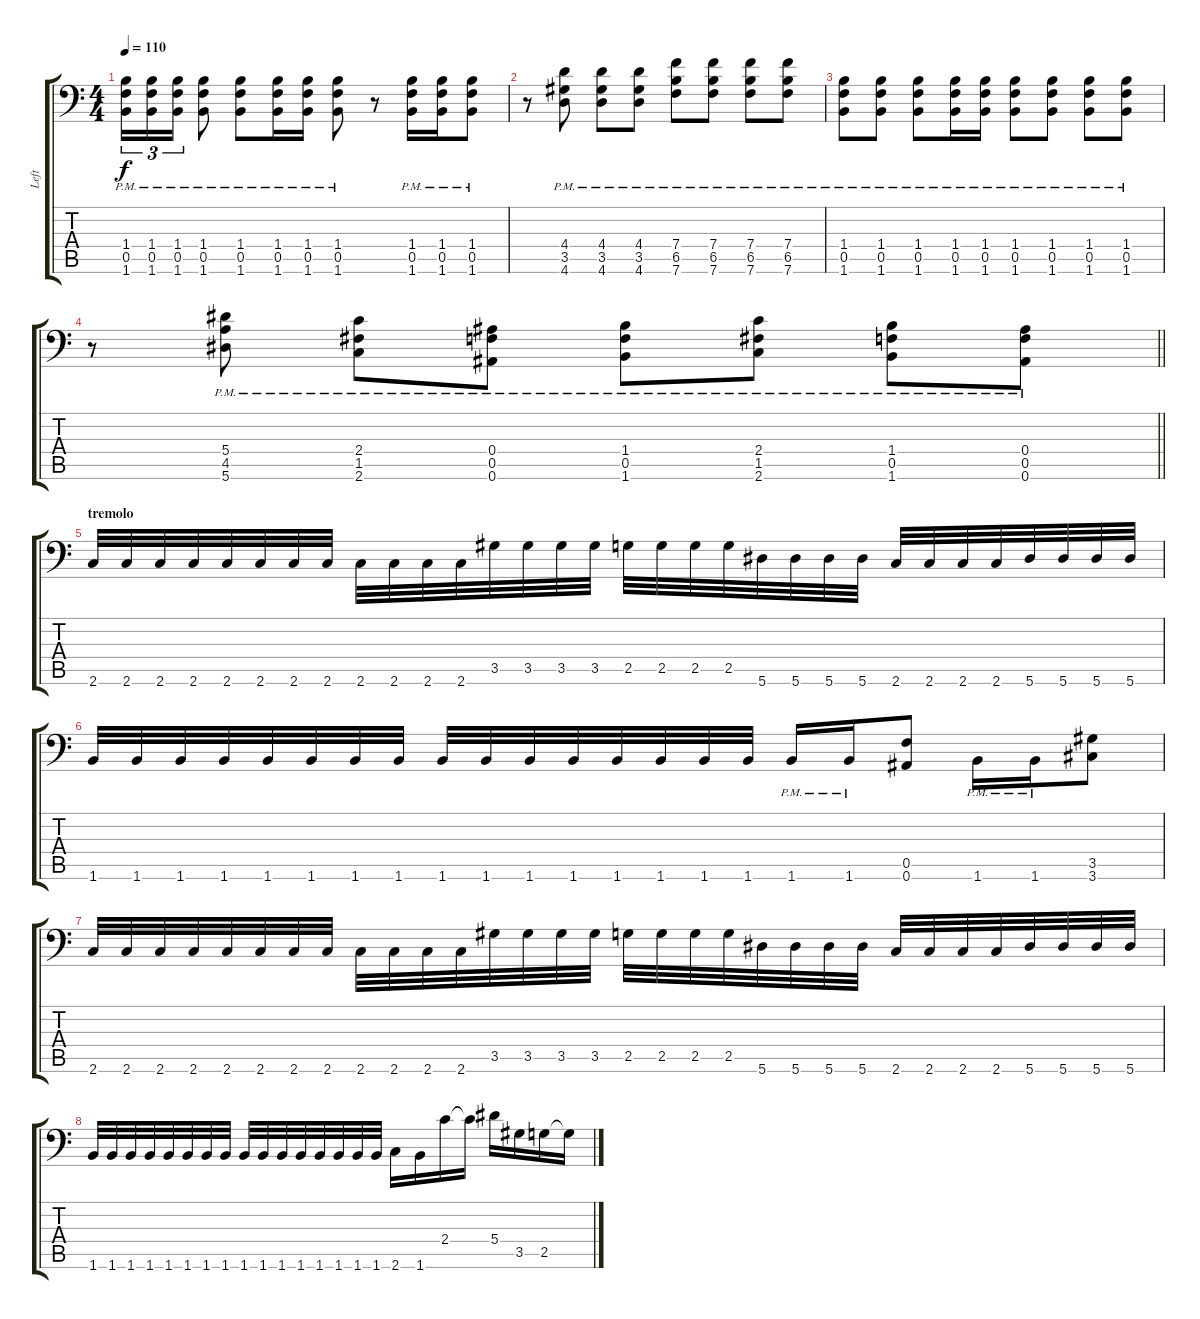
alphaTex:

\track ("Left" "Left") {instrument distortionguitar}
\staff {score tabs}
\tuning (C4 G3 Eb3 Bb2 F2 Bb1) {hide}
\ts (4 4)
\tempo 110
\clef f4
\ks c
(1.4{pm} 0.5{pm} 1.6{pm}).16{tu (3 2) dy f} (1.4{pm} 0.5{pm} 1.6{pm}).16{tu (3 2)} (1.4{pm} 0.5{pm} 1.6{pm}).16{tu (3 2)} (1.4{pm} 0.5{pm} 1.6{pm}).8 (1.4{pm} 0.5{pm} 1.6{pm}).8 (1.4{pm} 0.5{pm} 1.6{pm}).16 (1.4{pm} 0.5{pm} 1.6{pm}).16 (1.4{pm} 0.5{pm} 1.6{pm}).8 r.8 (1.4{pm} 0.5{pm} 1.6{pm}).16 (1.4{pm} 0.5{pm} 1.6{pm}).16 (1.4{pm} 0.5{pm} 1.6{pm}).8 |
r.8 (4.4{pm} 3.5{pm} 4.6{pm}).8 (4.4{pm} 3.5{pm} 4.6{pm}).8 (4.4{pm} 3.5{pm} 4.6{pm}).8 (7.4{pm} 6.5{pm} 7.6{pm}).8 (7.4{pm} 6.5{pm} 7.6{pm}).8 (7.4{pm} 6.5{pm} 7.6{pm}).8 (7.4{pm} 6.5{pm} 7.6{pm}).8 |
(1.4{pm} 0.5{pm} 1.6{pm}).8 (1.4{pm} 0.5{pm} 1.6{pm}).8 (1.4{pm} 0.5{pm} 1.6{pm}).8 (1.4{pm} 0.5{pm} 1.6{pm}).16 (1.4{pm} 0.5{pm} 1.6{pm}).16 (1.4{pm} 0.5{pm} 1.6{pm}).8 (1.4{pm} 0.5{pm} 1.6{pm}).8 (1.4{pm} 0.5{pm} 1.6{pm}).8 (1.4{pm} 0.5{pm} 1.6{pm}).8 |
\barLineRight lightlight
r.8 (5.4{pm} 4.5{pm} 5.6{pm}).8 (2.4{pm} 1.5{pm} 2.6{pm}).8 (0.4{pm} 0.5{pm} 0.6{pm}).8 (1.4{pm} 0.5{pm} 1.6{pm}).8 (2.4{pm} 1.5{pm} 2.6{pm}).8 (1.4{pm} 0.5{pm} 1.6{pm}).8 (0.4{pm} 0.5{pm} 0.6{pm}).8 |
\section ("" "tremolo")
2.6.32 2.6.32 2.6.32 2.6.32 2.6.32 2.6.32 2.6.32 2.6.32 2.6.32 2.6.32 2.6.32 2.6.32 3.5.32 3.5.32 3.5.32 3.5.32 2.5.32 2.5.32 2.5.32 2.5.32 5.6.32 5.6.32 5.6.32 5.6.32 2.6.32 2.6.32 2.6.32 2.6.32 5.6.32 5.6.32 5.6.32 5.6.32 |
1.6.32 1.6.32 1.6.32 1.6.32 1.6.32 1.6.32 1.6.32 1.6.32 1.6.32 1.6.32 1.6.32 1.6.32 1.6.32 1.6.32 1.6.32 1.6.32 1.6{pm}.16 1.6{pm}.16 (0.5 0.6).8 1.6{pm}.16 1.6{pm}.16 (3.5 3.6).8 |
2.6.32 2.6.32 2.6.32 2.6.32 2.6.32 2.6.32 2.6.32 2.6.32 2.6.32 2.6.32 2.6.32 2.6.32 3.5.32 3.5.32 3.5.32 3.5.32 2.5.32 2.5.32 2.5.32 2.5.32 5.6.32 5.6.32 5.6.32 5.6.32 2.6.32 2.6.32 2.6.32 2.6.32 5.6.32 5.6.32 5.6.32 5.6.32 |
1.6.32 1.6.32 1.6.32 1.6.32 1.6.32 1.6.32 1.6.32 1.6.32 1.6.32 1.6.32 1.6.32 1.6.32 1.6.32 1.6.32 1.6.32 1.6.32 2.6.16 1.6.16 2.4.16 2.4{t}.16 5.4.16 3.5.16 2.5.16 2.5{t}.16
